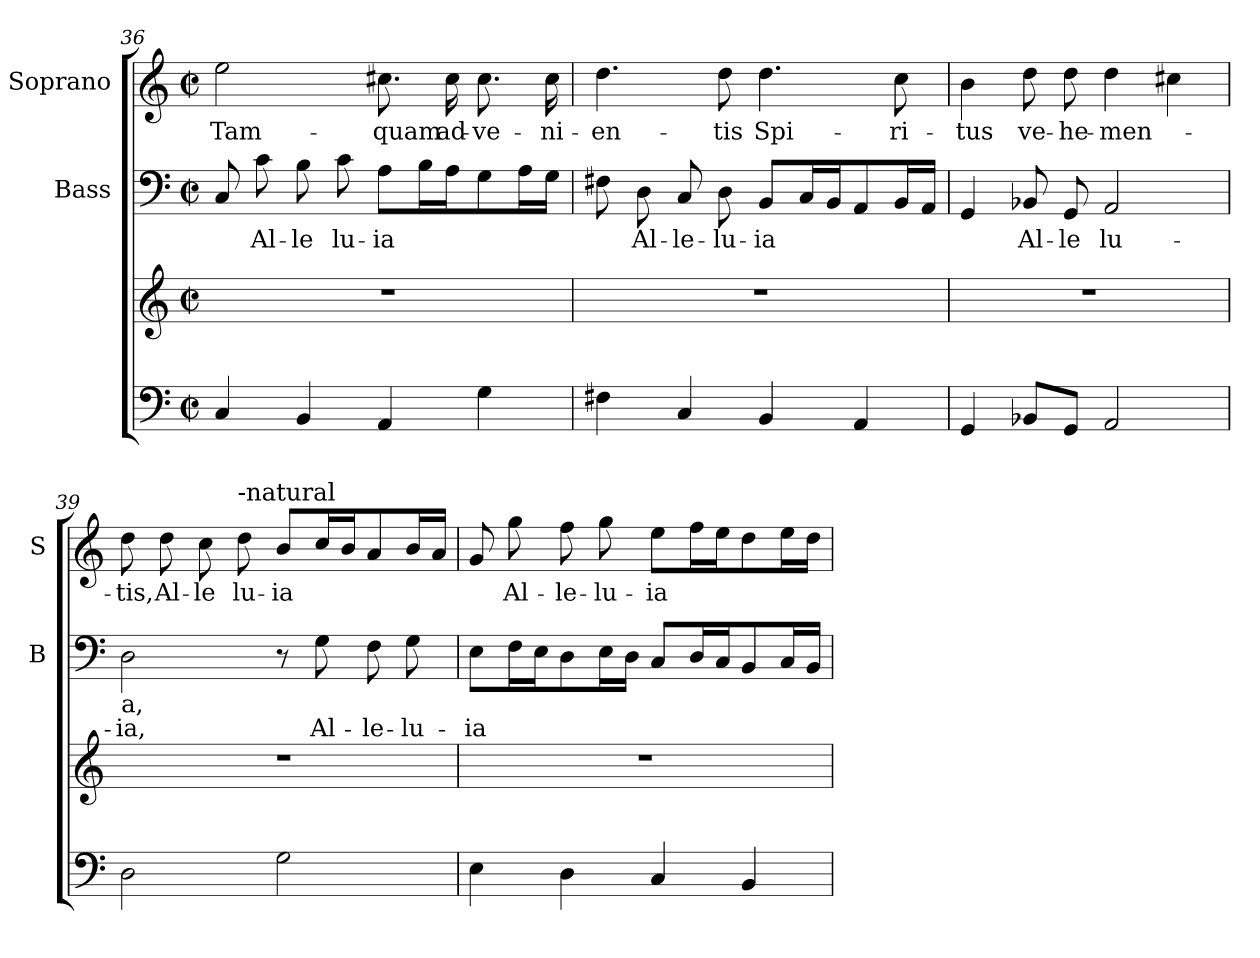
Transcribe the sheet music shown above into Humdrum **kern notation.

**kern	**kern	**kern	**text	**kern	**text
*part3	*part3	*part2	*part2	*part1	*part1
*staff4	*staff3	*staff2	*staff2	*staff1	*staff1
*	*	*I"Bass	*	*I"Soprano	*
*	*	*I'B	*	*I'S	*
*clefF4	*clefG2	*clefF4	*	*clefG2	*
*k[]	*k[]	*k[]	*	*k[]	*
*C:	*C:	*C:	*	*C:	*
*M2/2	*M2/2	*M2/2	*	*M2/2	*
*met(c|)	*met(c|)	*met(c|)	*	*met(c|)	*
=36	=36	=36	=36	=36	=36
4C/	1r	8C/	.	2ee\	Tam-
.	.	8c\	Al-	.	.
4BB/	.	8B\	-le	.	.
.	.	8c\	lu-	.	.
4AA/	.	8A\L	-ia	8.cc#X\	-quam
.	.	16B\L	.	.	.
.	.	16A\J	.	16cc#\	ad-
4G\	.	8G\	.	8.cc#\	-ve-
.	.	16A\L	.	.	.
.	.	16G\JJ	.	16cc#\	-ni-
=37	=37	=37	=37	=37	=37
4F#X\	1r	8F#X\	.	4.dd\	-en-
.	.	8D\	Al-	.	.
4C/	.	8C/	-le-	.	.
.	.	8D\	-lu-	8dd\	-tis
4BB/	.	8BB/L	-ia	4.dd\	Spi-
.	.	16C/L	.	.	.
.	.	16BB/J	.	.	.
4AA/	.	8AA/	.	.	.
.	.	16BB/L	.	8cc\	-ri-
.	.	16AA/JJ	.	.	.
=38	=38	=38	=38	=38	=38
4GG/	1r	4GG/	.	4b\	-tus
8BB-X/L	.	8BB-X/	Al-	8dd\	ve-
8GG/J	.	8GG/	-le	8dd\	-he-
2AA/	.	2AA/	lu-	4dd\	-men-
.	.	.	.	4cc#X\	.
!!LO:LB:g=z
=39	=39	=39	=39	=39	=39
!	!	!LO:TX:b:t=a,	!	!	!
2D\	1r	2D\	-ia,	8dd\	-tis,
.	.	.	.	8dd\	Al-
.	.	.	.	8cc\	-le
!	!	!	!	!LO:TX:a:t=-natural	!
.	.	.	.	8dd\	lu-
2G\	.	8r	.	8b/L	-ia
.	.	8G\	Al-	16cc/L	.
.	.	.	.	16b/J	.
.	.	8F\	-le-	8a/	.
.	.	8G\	-lu-	16b/L	.
.	.	.	.	16a/JJ	.
=40	=40	=40	=40	=40	=40
4E\	1r	8E\L	-ia	8g/	.
.	.	16F\L	.	8gg\	Al-
.	.	16E\J	.	.	.
4D\	.	8D\	.	8ff\	-le-
.	.	16E\L	.	8gg\	-lu-
.	.	16D\JJ	.	.	.
4C/	.	8C/L	.	8ee\L	-ia
.	.	16D/L	.	16ff\L	.
.	.	16C/J	.	16ee\J	.
4BB/	.	8BB/	.	8dd\	.
.	.	16C/L	.	16ee\L	.
.	.	16BB/JJ	.	16dd\JJ	.
=	=	=	=	=	=
*-	*-	*-	*-	*-	*-
